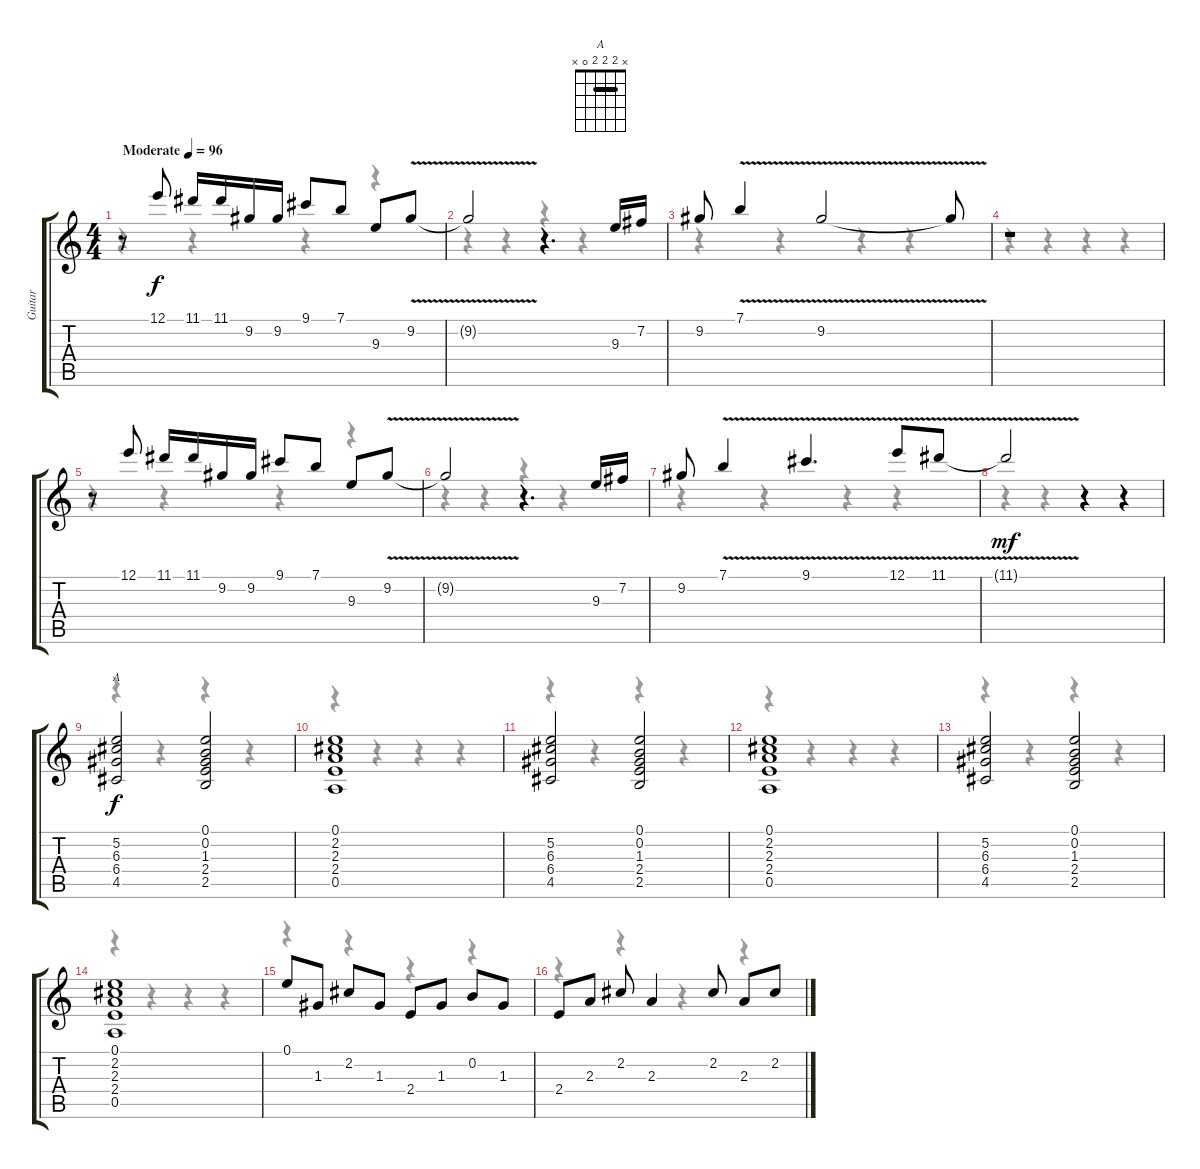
\track ("Guitar" "Guitar") {instrument electricguitarjazz}
\staff {score tabs}
\tuning (E4 B3 G3 D3 A2 E2) {hide}
\chord ("A" x 2 2 2 0 x) {barre 2}
\voice
\ts (4 4)
\tempo (96 "Moderate")
\clef g2
\ks c
r.8{dy f instrument electricguitarjazz} 12.1.8 11.1.16 11.1.16 9.2.16 9.2.16 9.1.8 7.1.8 9.3.8 9.2{v}.8 |
9.2{v t}.2 r.4{d} 9.3.16 7.2.16 |
9.2.8 7.1{v}.4 9.2{v}.2 9.2{v t}.8 |
r.1 |
r.8 12.1.8 11.1.16 11.1.16 9.2.16 9.2.16 9.1.8 7.1.8 9.3.8 9.2{v}.8 |
9.2{v t}.2 r.4{d} 9.3.16 7.2.16 |
9.2.8 7.1{v}.4 9.1{v}.4{d} 12.1{v}.8 11.1{v}.8 |
11.1{v t}.2{dy mf} r.4 r.4 |
(5.2 6.3 6.4 4.5).2{ch "A" dy f} (0.1 0.2 1.3 2.4 2.5).2 |
(0.1 2.2 2.3 2.4 0.5).1 |
(5.2 6.3 6.4 4.5).2 (0.1 0.2 1.3 2.4 2.5).2 |
(0.1 2.2 2.3 2.4 0.5).1 |
(5.2 6.3 6.4 4.5).2 (0.1 0.2 1.3 2.4 2.5).2 |
(0.1 2.2 2.3 2.4 0.5).1 |
0.1.8 1.3.8 2.2.8 1.3.8 2.4.8 1.3.8 0.2.8 1.3.8 |
2.4.8 2.3.8 2.2.8 2.3.4 2.2.8 2.3.8 2.2.8
\voice
\clef g2
\ottava regular
\simile none
\ks c
r.4{dy f} r.4 r.4 r.4 |
r.4 r.4 r.4 r.4 |
r.4 r.4 r.4 r.4 |
r.4 r.4 r.4 r.4 |
r.4 r.4 r.4 r.4 |
r.4 r.4 r.4 r.4 |
r.4 r.4 r.4 r.4 |
r.4 r.4 r.4 r.4 |
r.4 r.4 r.4 r.4 |
r.4 r.4 r.4 r.4 |
r.4 r.4 r.4 r.4 |
r.4 r.4 r.4 r.4 |
r.4 r.4 r.4 r.4 |
r.4 r.4 r.4 r.4 |
r.4 r.4 r.4 r.4 |
r.4 r.4 r.4 r.4
